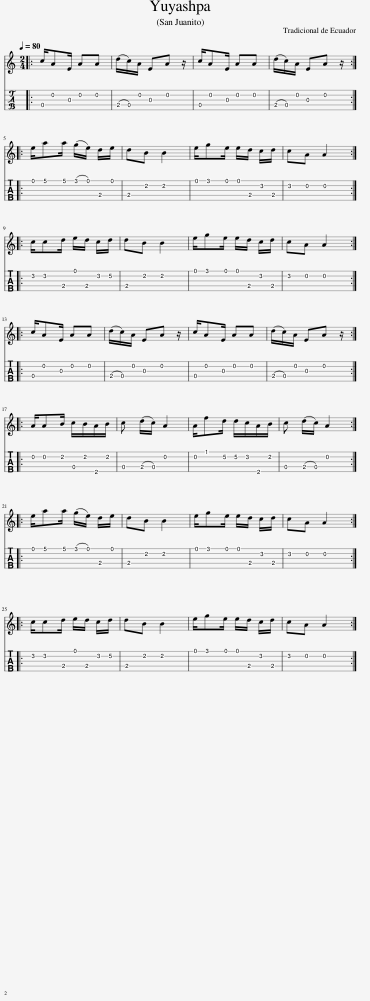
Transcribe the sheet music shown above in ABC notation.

X:1
%%score { 1 | 2 }
L:1/8
Q:1/4=80
M:2/4
I:linebreak $
K:C
V:1 treble
V:2 tab stafflines=5 strings="G4,C5,E4,A4,E5 nostems "
V:1
|: c/AE/ AA | (d/c/)A/ EA z/ | c/AE/ AA | (d/c/)A/ EA z/ ::$ e/aa/ (g/e/) d/e/ | %5
 dB B2 | e/ge/ e/d/ c/d/ | cA A2 ::$ c/cd/ e/d/ c/d/ | dB B2 | %10
 e/ge/ e/d/ c/d/ | cA A2 ::$ c/AE/ AA | (d/c/)A/ EA z/ | c/AE/ AA | %15
 (d/c/)A/ EA z/ ::$ A/AB/ c/B/A/B/ | c (d/c/) A2 | A/fd/ d/c/A/B/ | c (d/c/) A2 ::$ %20
 e/aa/ (g/e/) d/e/ | dB B2 | e/ge/ e/d/ c/d/ | cA A2 ::$ c/cd/ e/d/ c/d/ | %25
 dB B2 | e/ge/ e/d/ c/d/ | cA A2 :| %28
V:2
|: !4!c/ !2!A !3!E/ !2!A !2!A | (!4!d/ !4!c/) !2!A/ !3!E !2!A x/ | !4!c/ !2!A !3!E/ !2!A !2!A | (!4!d/ !4!c/) !2!A/ !3!E !2!A x/ ::$ !1!e/ !1!a !1!a/ (!1!g/ !1!e/) !4!d/ !1!e/ | %5
 !4!d !2!B !2!B2 | !1!e/ !1!g !1!e/ !1!e/ !4!d/ !2!c/ !4!d/ | !2!c !2!A !2!A2 ::$ !2!c/ !2!c !4!d/ !1!e/ !4!d/ !2!c/ !2!d/ | !4!d !2!B !2!B2 | %10
 !1!e/ !1!g !1!e/ !1!e/ !4!d/ !2!c/ !4!d/ | !2!c !2!A !2!A2 ::$ !4!c/ !2!A !3!E/ !2!A !2!A | (!4!d/ !4!c/) !2!A/ !3!E !2!A x/ | !4!c/ !2!A !3!E/ !2!A !2!A | %15
 (!4!d/ !4!c/) !2!A/ !3!E !2!A x/ ::$ !2!A/ !2!A !2!B/ !4!c/ !2!B/ !5!A/ !2!B/ | !4!c (!4!d/ !4!c/) !2!A2 | !2!A/ !1!f !2!d/ !2!d/ !2!c/ !5!A/ !2!B/ | !4!c (!4!d/ !4!c/) !2!A2 ::$ %20
 !1!e/ !1!a !1!a/ (!1!g/ !1!e/) !4!d/ !1!e/ | !4!d !2!B !2!B2 | !1!e/ !1!g !1!e/ !1!e/ !4!d/ !2!c/ !4!d/ | !2!c !2!A !2!A2 ::$ !2!c/ !2!c !4!d/ !1!e/ !4!d/ !2!c/ !2!d/ | %25
 !4!d !2!B !2!B2 | !1!e/ !1!g !1!e/ !1!e/ !4!d/ !2!c/ !4!d/ | !2!c !2!A !2!A2 :| %28
